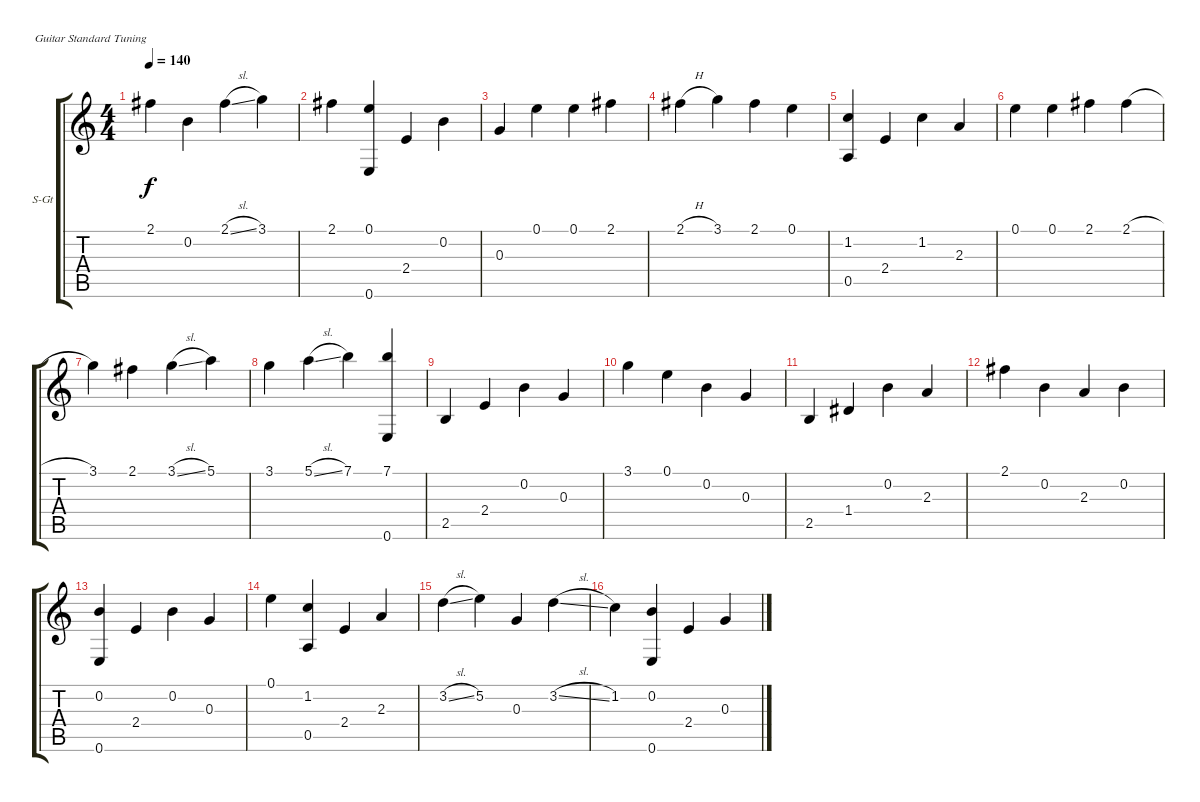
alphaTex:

\bracketExtendMode groupsimilarinstruments
\firstSystemTrackNameOrientation horizontal
\otherSystemsTrackNameOrientation horizontal
\track ("Track 1" "S-Gt") {instrument acousticguitarsteel}
\staff {score tabs}
\tuning (E4 B3 G3 D3 A2 E2)
\ts (4 4)
\tempo 140
\clef g2
\ks c
2.1.4{dy f} 0.2.4 2.1{sl}.4 3.1.4 |
2.1.4 (0.1 0.6).4 2.4.4 0.2.4 |
0.3.4 0.1.4 0.1.4 2.1.4 |
2.1{h}.4 3.1.4 2.1.4 0.1.4 |
(1.2 0.5).4 2.4.4 1.2.4 2.3.4 |
0.1.4 0.1.4 2.1.4 2.1{h}.4 |
3.1.4 2.1.4 3.1{sl}.4 5.1.4 |
3.1.4 5.1{sl}.4 7.1.4 (7.1 0.6).4 |
2.5.4 2.4.4 0.2.4 0.3.4 |
3.1.4 0.1.4 0.2.4 0.3.4 |
2.5.4 1.4.4 0.2.4 2.3.4 |
2.1.4 0.2.4 2.3.4 0.2.4 |
(0.2 0.6).4 2.4.4 0.2.4 0.3.4 |
0.1.4 (1.2 0.5).4 2.4.4 2.3.4 |
3.2{sl}.4 5.2.4 0.3.4 3.2{sl}.4 |
1.2.4 (0.2 0.6).4 2.4.4 0.3.4
